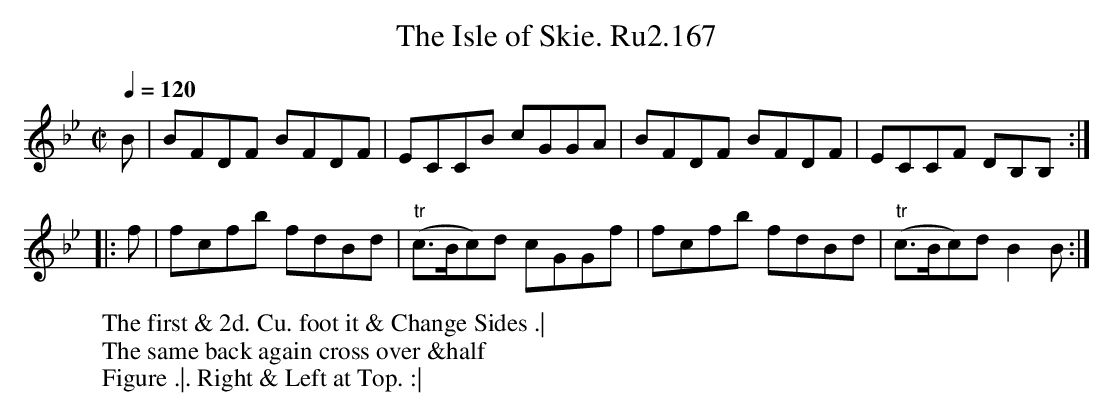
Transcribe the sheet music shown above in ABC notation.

X:1
T:Isle of Skie. Ru2.167, The
M:C|
L:1/8
Q:1/4=120
K:Bb
B|BFDF BFDF|ECCB cGGA|BFDF BFDF|ECCF DB,B,:|
|:f|fcfb fdBd|"tr"(c>Bc)d cGGf|fcfb fdBd|"tr"(c>Bc)dB2B:|
W:The first & 2d. Cu. foot it & Change Sides .|
W:The same back again cross over &half
W:Figure .|. Right & Left at Top. :|
